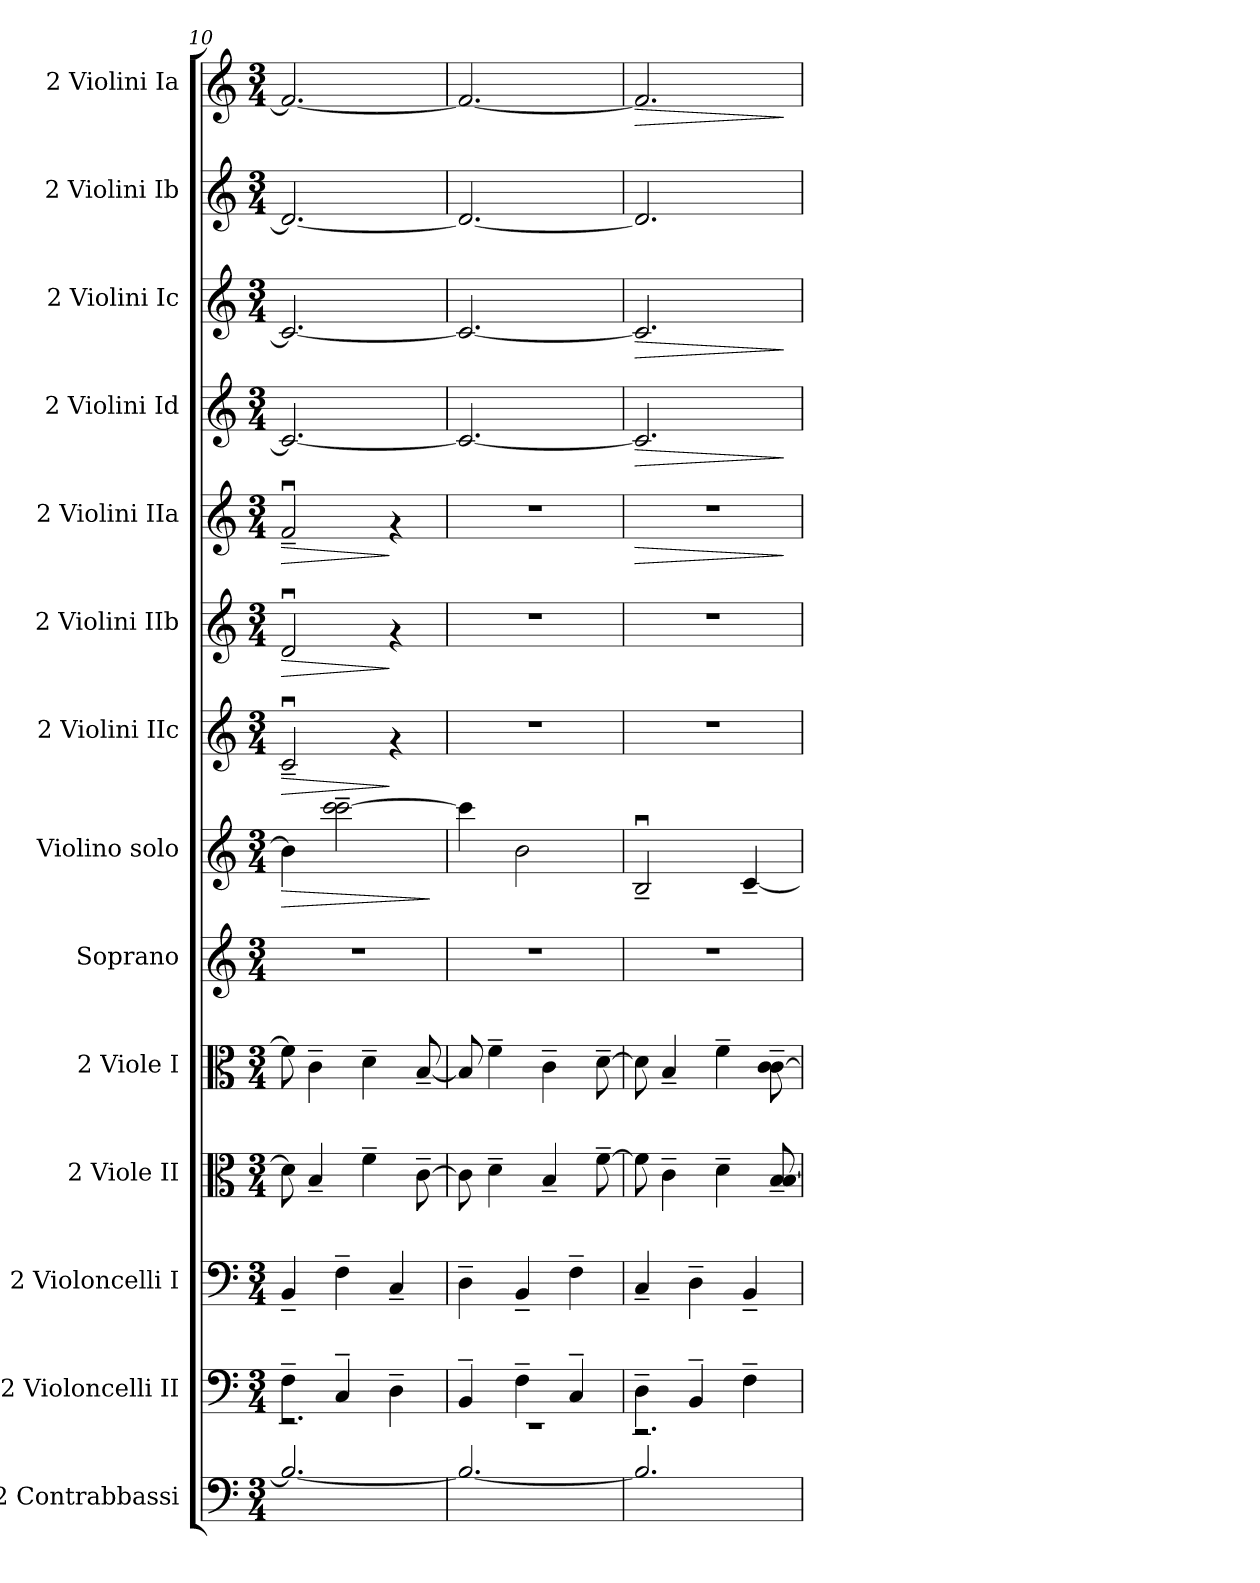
**kern	**kern	**kern	**kern	**kern	**kern	**kern	**dynam	**kern	**dynam	**kern	**dynam	**kern	**dynam	**kern	**dynam	**kern	**dynam	**kern	**kern	**dynam
*part14	*part13	*part12	*part11	*part10	*part9	*part8	*part8	*part7	*part7	*part6	*part6	*part5	*part5	*part4	*part4	*part3	*part3	*part2	*part1	*part1
*staff14	*staff13	*staff12	*staff11	*staff10	*staff9	*staff8	*staff8	*staff7	*staff7	*staff6	*staff6	*staff5	*staff5	*staff4	*staff4	*staff3	*staff3	*staff2	*staff1	*staff1
*I"2 Contrabbassi	*I"2 Violoncelli II	*I"2 Violoncelli I	*I"2 Viole II	*I"2 Viole I	*I"Soprano	*I"Violino solo	*	*I"2 Violini IIc	*	*I"2 Violini IIb	*	*I"2 Violini IIa	*	*I"2 Violini Id	*	*I"2 Violini Ic	*	*I"2 Violini Ib	*I"2 Violini Ia	*
*I'Cb.	*I'Vc. II	*I'Vc. I	*I'Vle II	*I'Vle I	*I'S.	*I'Vno solo	*	*I'Vni IIc	*	*I'Vni IIb	*	*I'Vni IIa	*	*I'Vni Id	*	*I'Vni Ic	*	*I'Vni Ib	*I'Vni Ia	*
*clefF4	*clefF4	*clefF4	*clefC3	*clefC3	*clefG2	*clefG2	*	*clefG2	*	*clefG2	*	*clefG2	*	*clefG2	*	*clefG2	*	*clefG2	*clefG2	*
*ITrd7c12	*	*	*	*	*	*	*	*	*	*	*	*	*	*	*	*	*	*	*	*
*k[]	*k[]	*k[]	*k[]	*k[]	*k[]	*k[]	*	*k[]	*	*k[]	*	*k[]	*	*k[]	*	*k[]	*	*k[]	*k[]	*
*C:	*C:	*C:	*C:	*C:	*C:	*C:	*	*C:	*	*C:	*	*C:	*	*C:	*	*C:	*	*C:	*C:	*
*M3/4	*M3/4	*M3/4	*M3/4	*M3/4	*M3/4	*M3/4	*	*M3/4	*	*M3/4	*	*M3/4	*	*M3/4	*	*M3/4	*	*M3/4	*M3/4	*
=10	=10	=10	=10	=10	=10	=10	=10	=10	=10	=10	=10	=10	=10	=10	=10	=10	=10	=10	=10	=10
*	*^	*	*	*	*	*	*	*	*	*	*	*	*	*	*	*	*	*	*	*
!	!	!	!	!	!	!	!	!LO:HP:b	!	!LO:HP:b	!	!LO:HP:b	!	!LO:HP:b	!	!	!	!	!	!	!
2.BB/_<	4F~>\	2.r	4BB~</	8d\]	8f\]	2.r	4b\]	>	2cu>~</	>	2du>/	>	2fu>~</	>	2.c/_<	.	2.c/_<	.	2.d/_<	2.f/_<	.
.	.	.	.	4B~</	4c~>\	.	.	.	.	.	.	.	.	.	.	.	.	.	.	.	.
.	4C~</	.	4F~>\	.	.	.	2ccc\~> [>2ccc\~>	.	.	.	.	.	.	.	.	.	.	.	.	.	.
.	.	.	.	4f~>\	4d~>\	.	.	.	.	.	.	.	.	.	.	.	.	.	.	.	.
.	4D~>\	.	4C~</	.	.	.	.	.	4rf	]	4rf	]	4rf	]	.	.	.	.	.	.	.
.	.	.	.	[>8c~>\	[<8B~</	.	.	.	.	.	.	.	.	.	.	.	.	.	.	.	.
*	*v	*v	*	*	*	*	*	*	*	*	*	*	*	*	*	*	*	*	*	*	*
.	.	.	.	.	.	.	]	.	.	.	.	.	.	.	.	.	.	.	.	.
=11	=11	=11	=11	=11	=11	=11	=11	=11	=11	=11	=11	=11	=11	=11	=11	=11	=11	=11	=11	=11
*	*^	*	*	*	*	*	*	*	*	*	*	*	*	*	*	*	*	*	*	*
2.BB/_<	4BB~</	2.r	4D~>\	8c\]	8B/]	2.r	4ccc\]	.	2.r	.	2.r	.	2.r	.	2.c/_<	.	2.c/_<	.	2.d/_<	2.f/_<	.
.	.	.	.	4d~>\	4f~>\	.	.	.	.	.	.	.	.	.	.	.	.	.	.	.	.
.	4F~>\	.	4BB~</	.	.	.	2b\	.	.	.	.	.	.	.	.	.	.	.	.	.	.
.	.	.	.	4B~</	4c~>\	.	.	.	.	.	.	.	.	.	.	.	.	.	.	.	.
.	4C~</	.	4F~>\	.	.	.	.	.	.	.	.	.	.	.	.	.	.	.	.	.	.
.	.	.	.	[>8f~>\	[>8d~>\	.	.	.	.	.	.	.	.	.	.	.	.	.	.	.	.
=12	=12	=12	=12	=12	=12	=12	=12	=12	=12	=12	=12	=12	=12	=12	=12	=12	=12	=12	=12	=12	=12
!	!	!	!	!	!	!	!	!	!	!	!	!	!	!LO:HP:b	!	!LO:HP:b	!	!LO:HP:b	!	!	!LO:HP:b
2.BB/]	4D~>\	2.r	4C~</	8f\]	8d\]	2.r	2Bu>~</	.	2.r	.	2.r	.	2.r	>	2.c/]	>	2.c/]	>	2.d/]	2.f/]	>
.	.	.	.	4c~>\	4B~</	.	.	.	.	.	.	.	.	.	.	.	.	.	.	.	.
.	4BB~</	.	4D~>\	.	.	.	.	.	.	.	.	.	.	.	.	.	.	.	.	.	.
.	.	.	.	4d~>\	4f~>\	.	.	.	.	.	.	.	.	.	.	.	.	.	.	.	.
.	4F~>\	.	4BB~</	.	.	.	[<4c~</	.	.	.	.	.	.	.	.	.	.	.	.	.	.
.	.	.	.	8B/~< [>8B/~<	8c\~> [>8c\~>	.	.	.	.	.	.	.	.	.	.	.	.	.	.	.	.
*	*v	*v	*	*	*	*	*	*	*	*	*	*	*	*	*	*	*	*	*	*	*
.	.	.	.	.	.	.	.	.	.	.	.	.	]	.	]	.	]	.	.	]
=	=	=	=	=	=	=	=	=	=	=	=	=	=	=	=	=	=	=	=	=
*-	*-	*-	*-	*-	*-	*-	*-	*-	*-	*-	*-	*-	*-	*-	*-	*-	*-	*-	*-	*-
